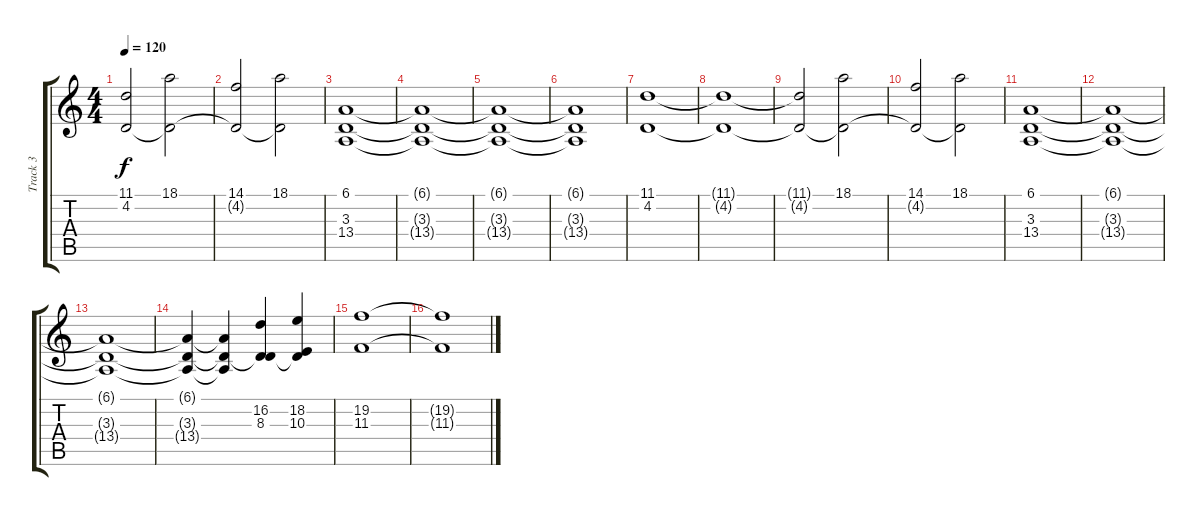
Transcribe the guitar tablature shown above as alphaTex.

\track ("Track 3" "Track 3") {instrument stringensemble1}
\staff {score tabs}
\tuning (Eb4 Bb3 Gb3 Db3 Ab2 Eb2) {hide}
\ts (4 4)
\tempo 120
\clef g2
\ks c
(11.1{t} 4.2{t}).2{dy f} (18.1 4.2{t}).2 |
(14.1 4.2{t}).2 (18.1 4.2{t}).2 |
(6.1 3.3 13.4).1 |
(6.1{t} 3.3{t} 13.4{t}).1 |
(6.1{t} 3.3{t} 13.4{t}).1 |
(6.1{t} 3.3{t} 13.4{t}).1 |
(11.1 4.2).1 |
(11.1{t} 4.2{t}).1 |
(11.1{t} 4.2{t}).2 (18.1 4.2{t}).2 |
(14.1 4.2{t}).2 (18.1 4.2{t}).2 |
(6.1 3.3 13.4).1 |
(6.1{t} 3.3{t} 13.4{t}).1 |
(6.1{t} 3.3{t} 13.4{t}).1 |
(6.1{t} 3.3{t} 13.4{t}).4 (6.1{t} 3.3{t} 13.4{t}).4 (16.2 8.3 13.4{t}).4 (18.2 10.3 13.4{t}).4 |
(19.2 11.3).1 |
(19.2{t} 11.3{t}).1
